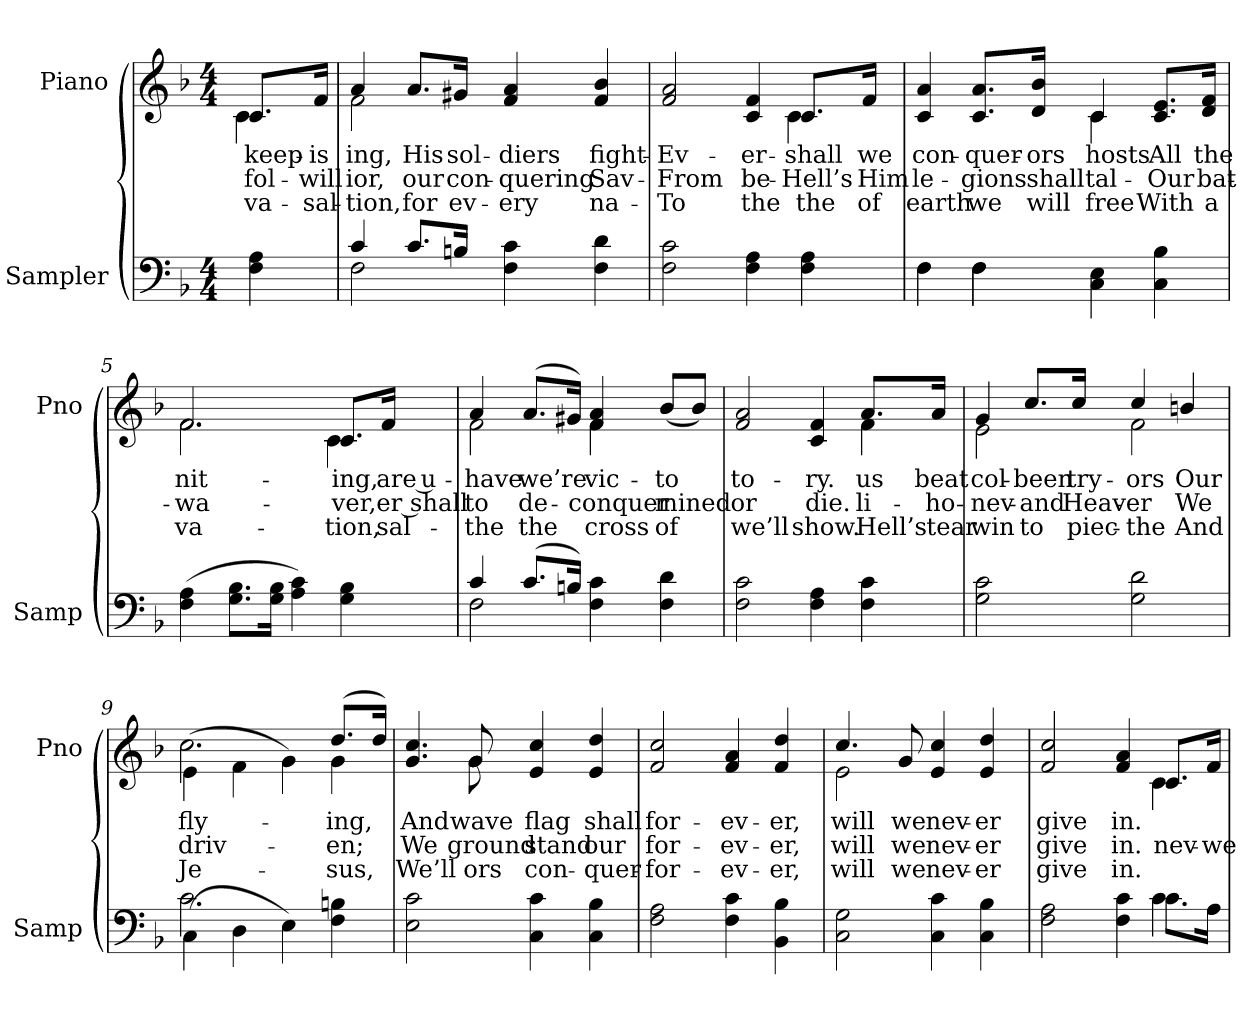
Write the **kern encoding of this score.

**kern	**kern	**text	**text	**text
*part2	*part1	*part1	*part1	*part1
*staff2	*staff1	*staff1	*staff1	*staff1
*I"Sampler	*I"Piano	*	*	*
*I'Samp	*I'Pno	*	*	*
*clefF4	*clefG2	*	*	*
*k[b-]	*k[b-]	*	*	*
*F:	*F:	*	*	*
*M4/4	*M4/4	*	*	*
=1	=1	=1	=1	=1
*	*^	*	*	*
4F 4A	8.c/L	4c	keep-	fol-	-va-
.	16f/Jk	.	is	will	sal-
=2	=2	=2	=2	=2	=2
*^	*	*	*	*	*
4c/	2F	4a/	2f	-ing,	-ior,	-tion,
8.c/L	.	8.a/L	.	His	our	for
16Bn/Jk	.	16g#X/Jk	.	sol-	con-	ev-
4F 4c	2ryy	4f 4a	2ryy	-diers	-quering	-ery
4F 4d	.	4f 4b-	.	fight-	Sav-	na-
*v	*v	*	*	*	*	*
=3	=3	=3	=3	=3	=3
2F 2c	2f 2a	2.ryy	Ev-	From	To
4F 4A	4c 4f	.	-er-	be-	the
4F 4A	8.c/L	4c	shall	Hell’s	the
.	16f/Jk	.	we	Him	of
=4	=4	=4	=4	=4	=4
*^	*	*	*	*	*
4F\	4F	4c 4a	2ryy	con-	le-	earth
4F\	4F	8.c/ 8.a/L	.	-quer-	-gions	we
.	.	16d/ 16b-/Jk	.	-ors	shall	will
4C 4E	2ryy	4c/	4c	hosts	-tal-	free
4C 4B-	.	8.c/ 8.e/L	4ryy	All	Our	With
.	.	16d/ 16f/Jk	.	the	bat-	a
*v	*v	*	*	*	*	*
=5	=5	=5	=5	=5	=5
(4F 4A	2.f/	2.f	-nit-	wa-	-va-
8.G\ 8.B-\L	.	.	.	.	.
16G\ 16B-\Jk	.	.	.	.	.
4A 4c)	.	.	.	.	.
4G 4B-	8.c/L	4c	-ing,	-ver,	-tion,
.	16f/Jk	.	are u-	-er shall	sal-
=6	=6	=6	=6	=6	=6
*^	*	*	*	*	*
4c/	2F	4a/	2f	have	to	the
(8.c/L	.	(8.a/L	.	we’re	de-	the
16Bn/Jk)	.	16g#X/Jk)	.	.	.	.
4F 4c	2ryy	4f 4a	4f	vic-	conquer	cross
4F 4d	.	(8b-/L	4ryy	to	-mined	of
.	.	8b-/J)	.	.	.	.
*v	*v	*	*	*	*	*
=7	=7	=7	=7	=7	=7
2F 2c	2f 2a	2.ryy	-to-	or	we’ll
4F 4A	4c 4f	.	-ry.	die.	show.
4F 4c	8.a/L	4f	us	-li-	Hell’s
.	16a/Jk	.	beat	ho-	tear
=8	=8	=8	=8	=8	=8
2G 2c	4g/	2e	col-	nev-	win
.	8.cc/L	.	been	and	to
.	16cc/Jk	.	try-	Heav-	piec-
2G 2d	4cc/	2f	-ors	-er	the
.	4bn/	.	Our	We	And
=9	=9	=9	=9	=9	=9
*^	*	*	*	*	*
(4C\	2.c	(4e\	2.cc	fly-	driv-	Je-
4D\	.	4f\	.	.	.	.
4E\)	.	4g\)	.	.	.	.
4F 4Bn	4ryy	(8.dd/L	4g	-ing,	-en;	-sus,
.	.	16dd/Jk)	.	.	.	.
*v	*v	*	*	*	*	*
=10	=10	=10	=10	=10	=10
2E 2c	4.g 4.cc	4.ryy	And	We	We’ll
.	8g/	8g	wave	ground	-ors
4C 4c	4e 4cc	2ryy	flag	stand	con-
4C 4B-	4e 4dd	.	shall	our	-quer-
*	*v	*v	*	*	*
=11	=11	=11	=11	=11
2F 2A	2f 2cc	for-	for-	for-
4F 4c	4f 4a	-ev-	-ev-	-ev-
4BB- 4B-	4f 4dd	-er,	-er,	-er,
=12	=12	=12	=12	=12
*	*^	*	*	*
2C 2G	4.cc/	2e	will	will	will
.	8g/	.	we	we	we
4C 4c	4e 4cc	2ryy	nev-	nev-	nev-
4C 4B-	4e 4dd	.	-er	-er	-er
=13	=13	=13	=13	=13	=13
*^	*	*	*	*	*
2F 2A	2.ryy	2f 2cc	2.ryy	give	give	give
4F 4c	.	4f 4a	.	in.	in.	in.
8.c\L	4c	8.c/L	4c	.	nev-	.
16A\Jk	.	16f/Jk	.	.	we	.
*v	*v	*	*	*	*	*
*	*v	*v	*	*	*
=	=	=	=	=
*-	*-	*-	*-	*-
